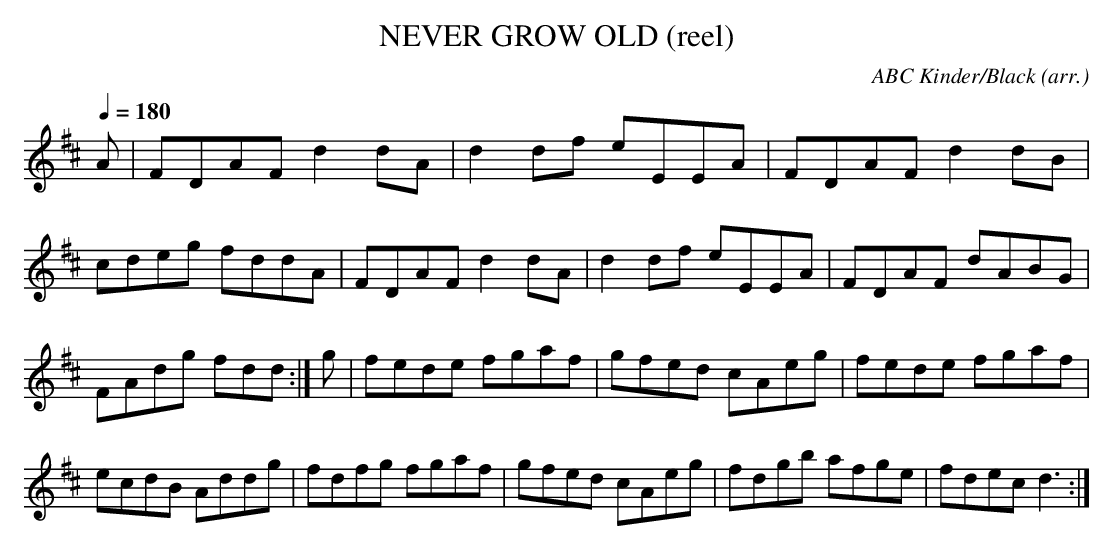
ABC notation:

X:1
T:NEVER GROW OLD (reel)\
C:ABC Kinder/Black (arr.)\
M:4/4\
L:1/8\
Q:1/4=180\
K:D\
A|FDAF d2dA|d2df eEEA|FDAF d2dB|cdeg fddA|\
FDAF d2 dA|d2 df eEEA|FDAF dABG|FAdg fdd :|\
g|fede fgaf|gfed cAeg|fede fgaf|ecdB Addg|\
fdfg fgaf|gfed cAeg|fdgb afge|fdec d3 :|\
\
\
